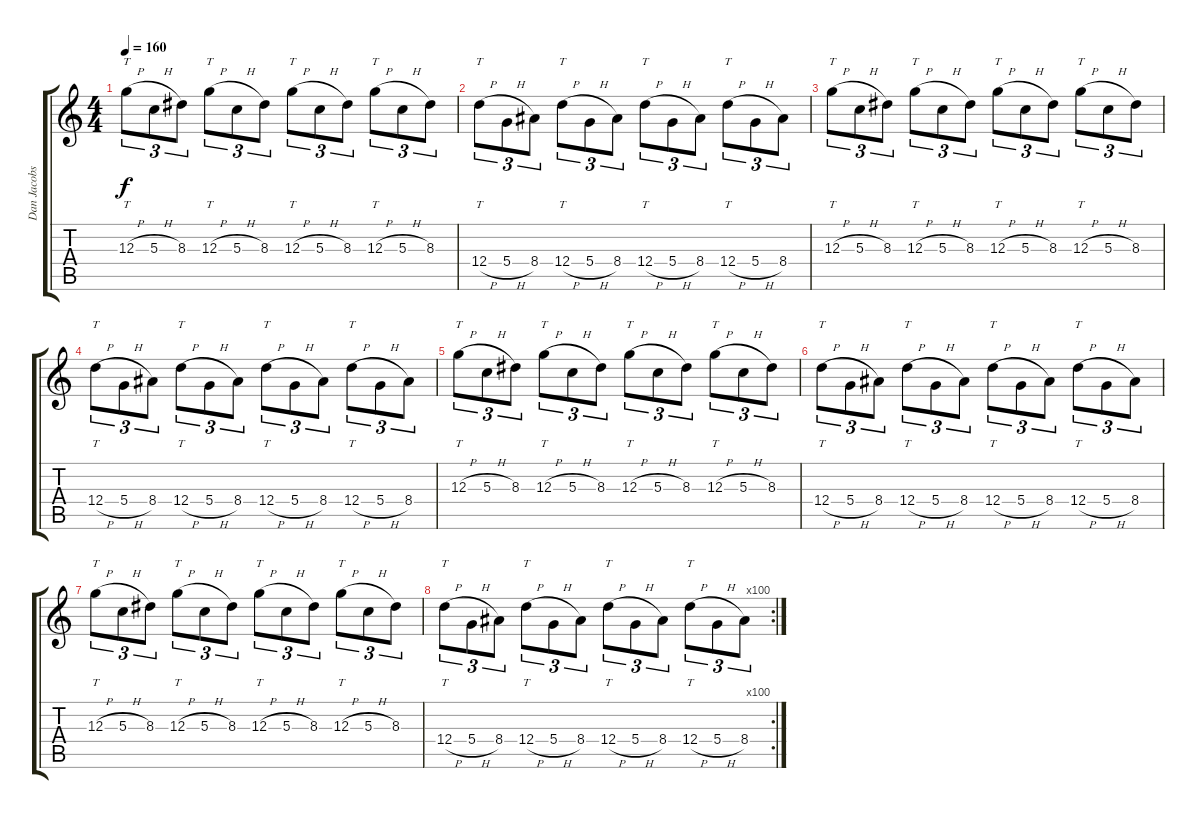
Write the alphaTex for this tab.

\track ("Dan Jacobs" "Dan Jacobs") {instrument overdrivenguitar}
\staff {score tabs}
\tuning (E4 B3 G3 D3 A2 D2) {hide}
\ts (4 4)
\tempo 160
\clef g2
\ks c
12.3{h}.8{tt tu (3 2) dy f} 5.3{h}.8{tu (3 2)} 8.3.8{tu (3 2)} 12.3{h}.8{tt tu (3 2)} 5.3{h}.8{tu (3 2)} 8.3.8{tu (3 2)} 12.3{h}.8{tt tu (3 2)} 5.3{h}.8{tu (3 2)} 8.3.8{tu (3 2)} 12.3{h}.8{tt tu (3 2)} 5.3{h}.8{tu (3 2)} 8.3.8{tu (3 2)} |
12.4{h}.8{tt tu (3 2)} 5.4{h}.8{tu (3 2)} 8.4.8{tu (3 2)} 12.4{h}.8{tt tu (3 2)} 5.4{h}.8{tu (3 2)} 8.4.8{tu (3 2)} 12.4{h}.8{tt tu (3 2)} 5.4{h}.8{tu (3 2)} 8.4.8{tu (3 2)} 12.4{h}.8{tt tu (3 2)} 5.4{h}.8{tu (3 2)} 8.4.8{tu (3 2)} |
12.3{h}.8{tt tu (3 2)} 5.3{h}.8{tu (3 2)} 8.3.8{tu (3 2)} 12.3{h}.8{tt tu (3 2)} 5.3{h}.8{tu (3 2)} 8.3.8{tu (3 2)} 12.3{h}.8{tt tu (3 2)} 5.3{h}.8{tu (3 2)} 8.3.8{tu (3 2)} 12.3{h}.8{tt tu (3 2)} 5.3{h}.8{tu (3 2)} 8.3.8{tu (3 2)} |
12.4{h}.8{tt tu (3 2)} 5.4{h}.8{tu (3 2)} 8.4.8{tu (3 2)} 12.4{h}.8{tt tu (3 2)} 5.4{h}.8{tu (3 2)} 8.4.8{tu (3 2)} 12.4{h}.8{tt tu (3 2)} 5.4{h}.8{tu (3 2)} 8.4.8{tu (3 2)} 12.4{h}.8{tt tu (3 2)} 5.4{h}.8{tu (3 2)} 8.4.8{tu (3 2)} |
12.3{h}.8{tt tu (3 2)} 5.3{h}.8{tu (3 2)} 8.3.8{tu (3 2)} 12.3{h}.8{tt tu (3 2)} 5.3{h}.8{tu (3 2)} 8.3.8{tu (3 2)} 12.3{h}.8{tt tu (3 2)} 5.3{h}.8{tu (3 2)} 8.3.8{tu (3 2)} 12.3{h}.8{tt tu (3 2)} 5.3{h}.8{tu (3 2)} 8.3.8{tu (3 2)} |
12.4{h}.8{tt tu (3 2)} 5.4{h}.8{tu (3 2)} 8.4.8{tu (3 2)} 12.4{h}.8{tt tu (3 2)} 5.4{h}.8{tu (3 2)} 8.4.8{tu (3 2)} 12.4{h}.8{tt tu (3 2)} 5.4{h}.8{tu (3 2)} 8.4.8{tu (3 2)} 12.4{h}.8{tt tu (3 2)} 5.4{h}.8{tu (3 2)} 8.4.8{tu (3 2)} |
12.3{h}.8{tt tu (3 2)} 5.3{h}.8{tu (3 2)} 8.3.8{tu (3 2)} 12.3{h}.8{tt tu (3 2)} 5.3{h}.8{tu (3 2)} 8.3.8{tu (3 2)} 12.3{h}.8{tt tu (3 2)} 5.3{h}.8{tu (3 2)} 8.3.8{tu (3 2)} 12.3{h}.8{tt tu (3 2)} 5.3{h}.8{tu (3 2)} 8.3.8{tu (3 2)} |
\rc 100
12.4{h}.8{tt tu (3 2)} 5.4{h}.8{tu (3 2)} 8.4.8{tu (3 2)} 12.4{h}.8{tt tu (3 2)} 5.4{h}.8{tu (3 2)} 8.4.8{tu (3 2)} 12.4{h}.8{tt tu (3 2)} 5.4{h}.8{tu (3 2)} 8.4.8{tu (3 2)} 12.4{h}.8{tt tu (3 2)} 5.4{h}.8{tu (3 2)} 8.4.8{tu (3 2)}
